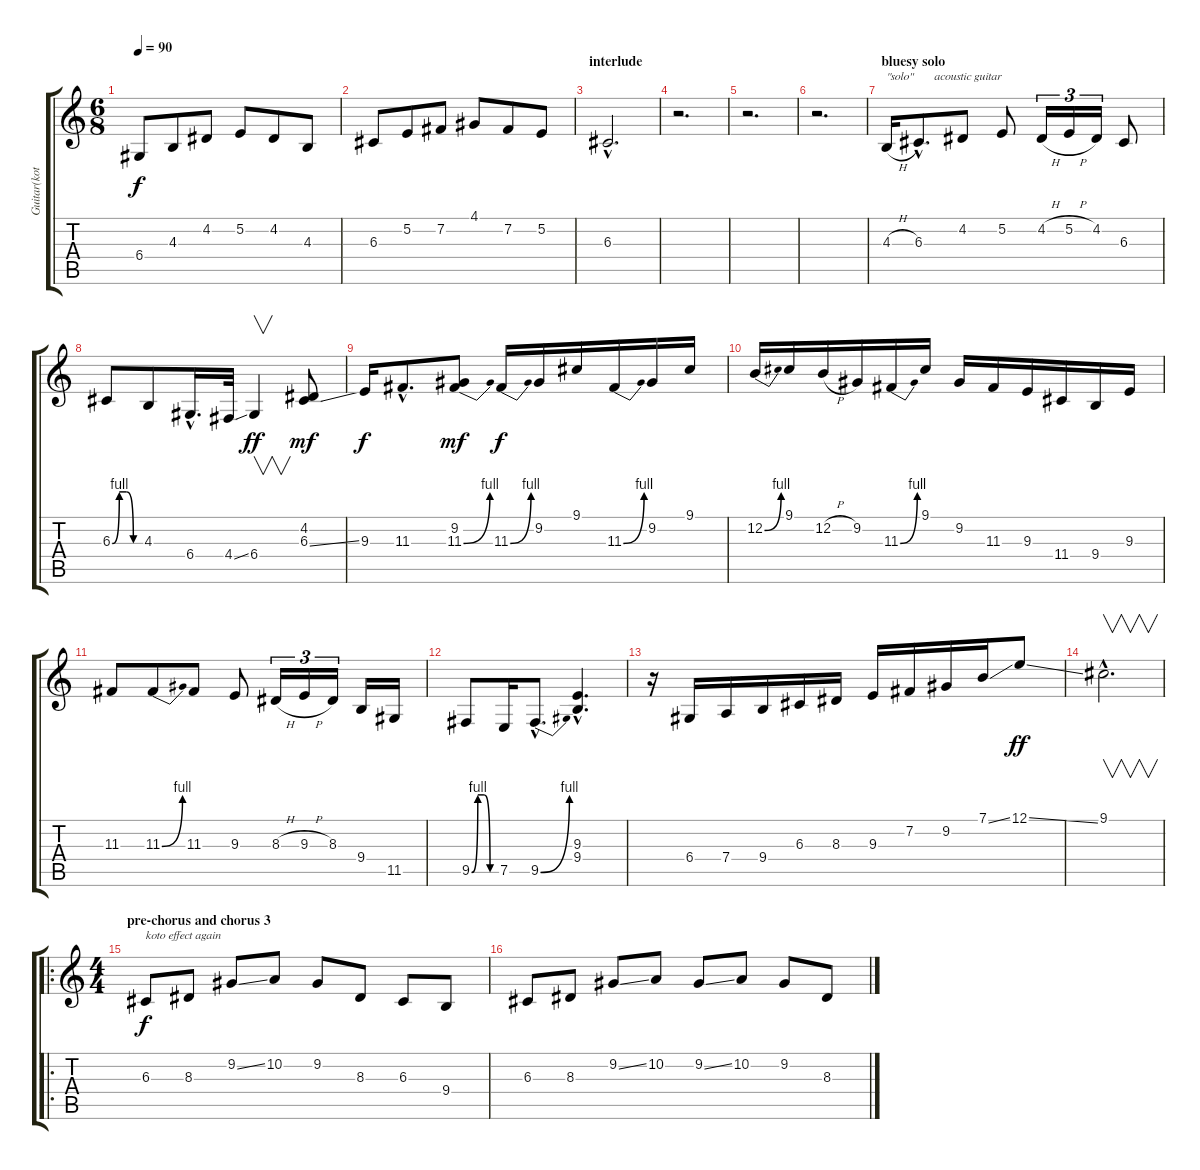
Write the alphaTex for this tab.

\track ("Guitar(koto) / solo" "Guitar(kot") {instrument koto}
\staff {score tabs}
\tuning (E4 B3 G3 D3 A2 E2) {hide}
\ts (6 8)
\tempo 90
\clef g2
\ks c
6.4.8{dy f} 4.3.8 4.2.8 5.2.8 4.2.8 4.3.8 |
6.3.8 5.2.8 7.2.8 4.1.8 7.2.8 5.2.8 |
\section ("" "interlude")
6.3{hac}.2{d} |
r.2{d} |
r.2{d} |
r.2{d} |
\section ("" "bluesy solo")
4.3{h}.16{txt "\"solo\"       acoustic guitar       " volume 13 balance 8 instrument acousticguitarsteel} 6.3{hac}.8{d} 4.2.8 5.2.8 4.2{h}.16{tu (3 2)} 5.2{h}.16{tu (3 2)} 4.2.16{tu (3 2)} 6.3.8 |
6.3{be (custom 0 0 15 4 30 4 45 0 60 0)}.8 4.3.8 6.4{hac}.16{d} 4.4{ss}.32 6.4.4{v dy ff} (4.2 6.3{ss}).8{dy mf} |
9.3.16{dy f} 11.3{hac}.8{d} (9.2 11.3{be (bend 0 0 60 4)}).8{dy mf} 11.3{be (bend 0 0 60 4)}.16{dy f} 9.2.16 9.1.16 11.3{be (bend 0 0 60 4)}.16 9.2.16 9.1.16 |
12.2{be (bend 0 0 60 4)}.16 9.1.16 12.2{h}.16 9.2.16 11.3{be (bend 0 0 60 4)}.16 9.1.16 9.2.16 11.3.16 9.3.16 11.4.16 9.4.16 9.3.16 |
11.3.8 11.3{be (bend 0 0 60 4)}.8 11.3.8 9.3.8 8.3{h}.16{tu (3 2)} 9.3{h}.16{tu (3 2)} 8.3.16{tu (3 2)} 9.4.16 11.5.16 |
9.5{be (custom 0 0 15 4 30 4 45 0 60 0)}.8 7.5.16 9.5{be (bend 0 0 60 4) hac}.8{d} (9.3{hac} 9.4{hac}).4{d} |
r.16 6.4.16 7.4.16 9.4.16 6.3.16 8.3.16 9.3.16 7.2.16 9.2.16 7.1{ss}.16 12.1{ss}.8{dy ff} |
9.1{hac}.2{v d} |
\ro
\ts (4 4)
\section ("" "pre-chorus and chorus 3")
6.3.8{txt "koto effect again" dy f volume 12 balance 12 instrument koto} 8.3.8 9.2{ss}.8 10.2.8 9.2.8 8.3.8 6.3.8 9.4.8 |
6.3.8 8.3.8 9.2{ss}.8 10.2.8 9.2{ss}.8 10.2.8 9.2.8 8.3.8
